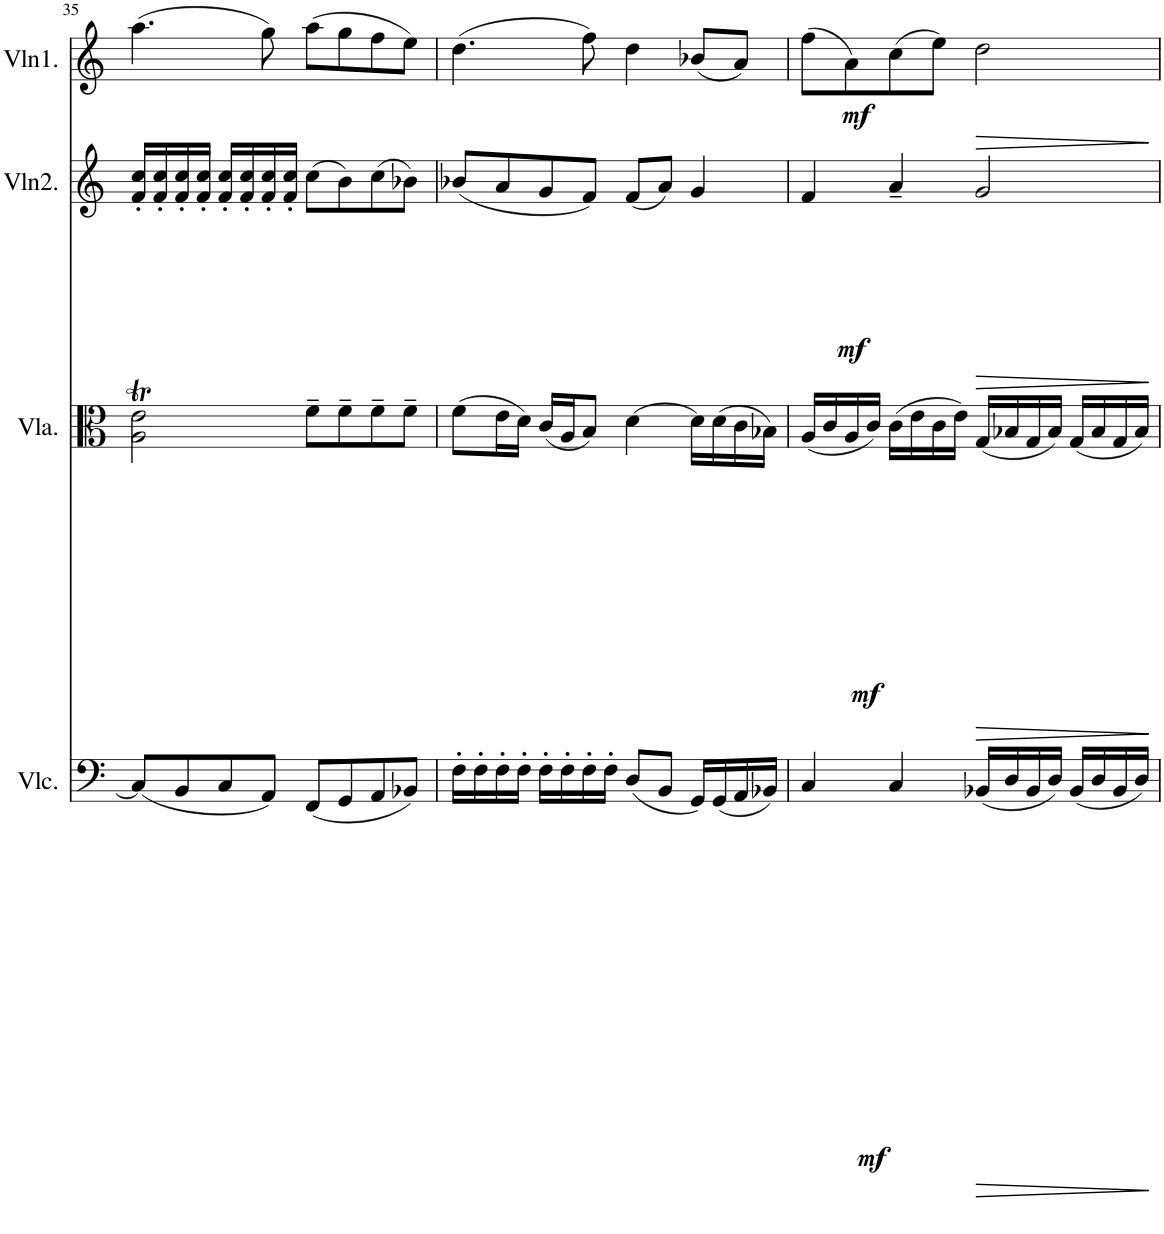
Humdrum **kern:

**kern	**dynam	**kern	**dynam	**kern	**dynam	**kern	**dynam
*part4	*part4	*part3	*part3	*part2	*part2	*part1	*part1
*staff4	*staff4	*staff3	*staff3	*staff2	*staff2	*staff1	*staff1
*I"Cello	*	*I"Viola	*	*I"Violin 2	*	*I"Violin 1	*
*	*	*I'Vla.	*	*I'Vln2.	*	*I'Vln1.	*
!!LO:PB:g=z
*clefF4	*	*clefC3	*	*clefG2	*	*clefG2	*
*k[]	*	*k[]	*	*k[]	*	*k[]	*
*	*	*	*	*M4/4	*	*M4/4	*
=35	=35	=35	=35	=35	=35	=35	=35
(8C/L]	.	2A\T 2e\T	.	16f/' 16cc/'LL	.	(4.aa\	.
.	.	.	.	16f/' 16cc/'	.	.	.
8BB/	.	.	.	16f/' 16cc/'	.	.	.
.	.	.	.	16f/' 16cc/'JJ	.	.	.
8C/	.	.	.	16f/' 16cc/'LL	.	.	.
.	.	.	.	16f/' 16cc/'	.	.	.
8AA/J)	.	.	.	16f/' 16cc/'	.	8gg\)	.
.	.	.	.	16f/' 16cc/'JJ	.	.	.
(8FF/L	.	8f~\L	.	(8cc\L	.	(8aa\L	.
8GG/	.	8f~\	.	8b\)	.	8gg\	.
8AA/	.	8f~\	.	(8cc\	.	8ff\	.
8BB-X/J)	.	8f~\J	.	8b-X\J)	.	8ee\J)	.
=36	=36	=36	=36	=36	=36	=36	=36
16F'\LL	.	(8f\L	.	(8b-X/L	.	(4.dd\	.
16F'\	.	.	.	.	.	.	.
16F'\	.	16e\L	.	8a/	.	.	.
16F'\JJ	.	16d\JJ)	.	.	.	.	.
16F'\LL	.	(16c/LL	.	8g/	.	.	.
16F'\	.	16A/J	.	.	.	.	.
16F'\	.	8B/J)	.	8f/J)	.	8ff\)	.
16F'\JJ	.	.	.	.	.	.	.
(8D/L	.	[4d\	.	(8f/L	.	4dd\	.
8BB/J	.	.	.	8a/J)	.	.	.
16GG/LL)	.	16d\LL]	.	4g/	.	(8b-X/L	.
(16GG/	.	(16d\	.	.	.	.	.
16AA/	.	16c\	.	.	.	8a/J)	.
16BB-X/JJ)	.	16B-X\JJ)	.	.	.	.	.
=37	=37	=37	=37	=37	=37	=37	=37
!	!LO:DY:b	!	!LO:DY:b	!	!LO:DY:b	!	!LO:DY:b
4C/	mf	(16A/LL	mf	4f/	mf	(8ff\L	mf
.	.	16c/	.	.	.	.	.
.	.	16A/	.	.	.	8a\)	.
.	.	16c/JJ)	.	.	.	.	.
4C/	.	(16c\LL	.	4a~/	.	(8cc\	.
.	.	16e\	.	.	.	.	.
.	.	16c\	.	.	.	8ee\J)	.
.	.	16e\JJ)	.	.	.	.	.
!	!LO:HP:b	!	!LO:HP:b	!	!LO:HP:b	!	!LO:HP:b
(16BB-X/LL	>	(16G/LL	>	2g/	>	2dd\	>
16D/	.	16B-X/	.	.	.	.	.
16BB-/	.	16G/	.	.	.	.	.
16D/JJ)	.	16B-/JJ)	.	.	.	.	.
(16BB-/LL	.	(16G/LL	.	.	.	.	.
16D/	.	16B-/	.	.	.	.	.
16BB-/	.	16G/	.	.	.	.	.
16D/JJ)	.	16B-/JJ)	.	.	.	.	.
.	]	.	]	.	]	.	]
=	=	=	=	=	=	=	=
*-	*-	*-	*-	*-	*-	*-	*-
